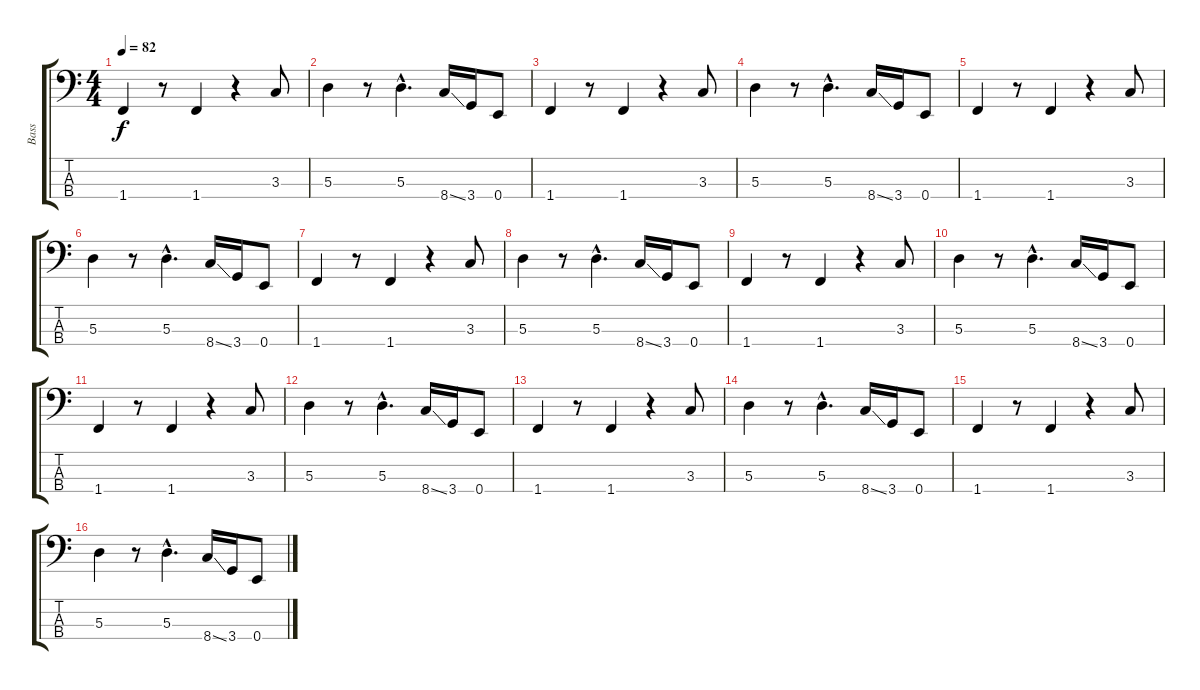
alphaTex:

\track ("Bass" "Bass") {instrument electricbasspick}
\staff {score tabs}
\tuning (G2 D2 A1 E1) {hide}
\ts (4 4)
\tempo 82
\clef f4
\ks c
1.4.4{dy f} r.8 1.4.4 r.4 3.3.8 |
5.3.4 r.8 5.3{hac}.4{d} 8.4{ss}.16 3.4.16 0.4.8 |
1.4.4 r.8 1.4.4 r.4 3.3.8 |
5.3.4 r.8 5.3{hac}.4{d} 8.4{ss}.16 3.4.16 0.4.8 |
1.4.4 r.8 1.4.4 r.4 3.3.8 |
5.3.4 r.8 5.3{hac}.4{d} 8.4{ss}.16 3.4.16 0.4.8 |
1.4.4 r.8 1.4.4 r.4 3.3.8 |
5.3.4 r.8 5.3{hac}.4{d} 8.4{ss}.16 3.4.16 0.4.8 |
1.4.4 r.8 1.4.4 r.4 3.3.8 |
5.3.4 r.8 5.3{hac}.4{d} 8.4{ss}.16 3.4.16 0.4.8 |
1.4.4 r.8 1.4.4 r.4 3.3.8 |
5.3.4 r.8 5.3{hac}.4{d} 8.4{ss}.16 3.4.16 0.4.8 |
1.4.4 r.8 1.4.4 r.4 3.3.8 |
5.3.4 r.8 5.3{hac}.4{d} 8.4{ss}.16 3.4.16 0.4.8 |
1.4.4 r.8 1.4.4 r.4 3.3.8 |
5.3.4 r.8 5.3{hac}.4{d} 8.4{ss}.16 3.4.16 0.4.8
